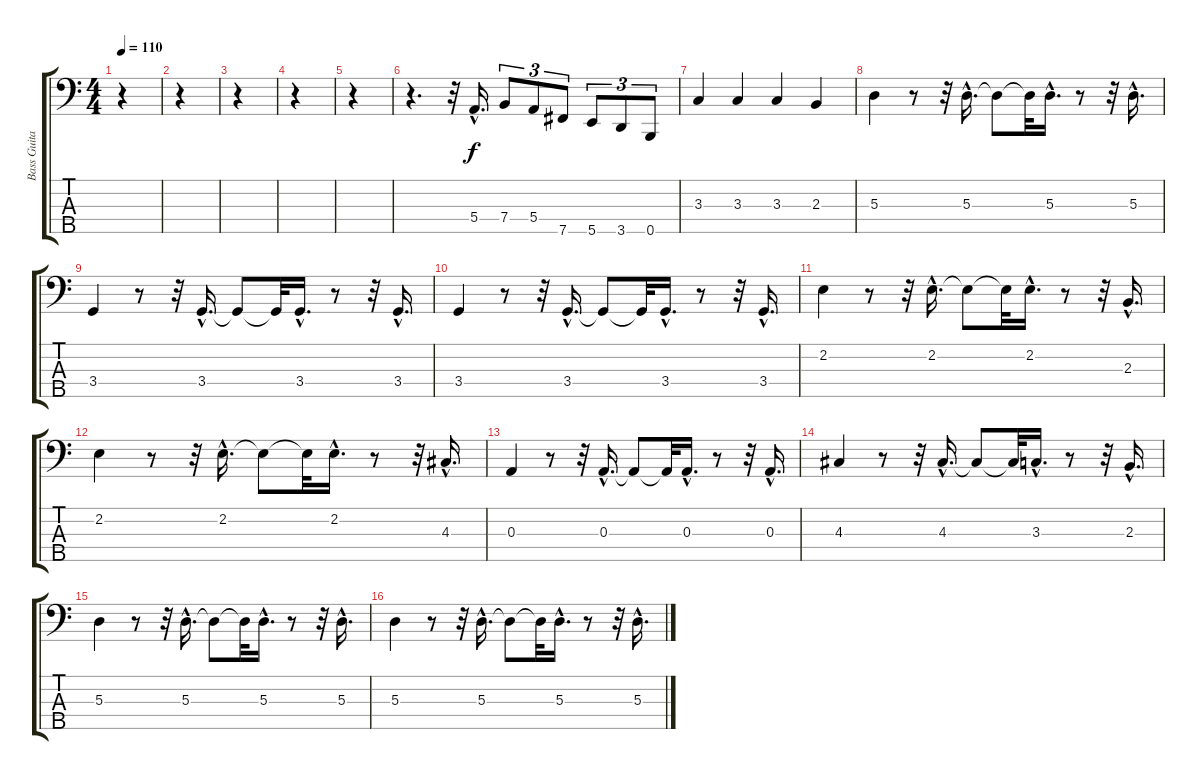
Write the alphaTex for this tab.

\track ("Bass Guitar" "Bass Guita") {instrument electricbassfinger}
\staff {score tabs}
\tuning (G2 D2 A1 E1 B0) {hide}
\ts (4 4)
\tempo 110
\clef f4
\ks c
r.4{dy f} |
r.4 |
r.4 |
r.4 |
r.4 |
r.4{d} r.32 5.4{hac}.16{d} 7.4.8{tu (3 2)} 5.4.8{tu (3 2)} 7.5.8{tu (3 2)} 5.5.8{tu (3 2)} 3.5.8{tu (3 2)} 0.5.8{tu (3 2)} |
3.3.4 3.3.4 3.3.4 2.3.4 |
5.3.4 r.8 r.32 5.3{hac}.16{d} 5.3{t}.8 5.3{t}.32 5.3{hac}.16{d} r.8 r.32 5.3{hac}.16{d} |
3.4.4 r.8 r.32 3.4{hac}.16{d} 3.4{t}.8 3.4{t}.32 3.4{hac}.16{d} r.8 r.32 3.4{hac}.16{d} |
3.4.4 r.8 r.32 3.4{hac}.16{d} 3.4{t}.8 3.4{t}.32 3.4{hac}.16{d} r.8 r.32 3.4{hac}.16{d} |
2.2.4 r.8 r.32 2.2{hac}.16{d} 2.2{t}.8 2.2{t}.32 2.2{hac}.16{d} r.8 r.32 2.3{hac}.16{d} |
2.2.4 r.8 r.32 2.2{hac}.16{d} 2.2{t}.8 2.2{t}.32 2.2{hac}.16{d} r.8 r.32 4.3{hac}.16{d} |
0.3.4 r.8 r.32 0.3{hac}.16{d} 0.3{t}.8 0.3{t}.32 0.3{hac}.16{d} r.8 r.32 0.3{hac}.16{d} |
4.3.4 r.8 r.32 4.3{hac}.16{d} 4.3{t}.8 4.3{t}.32 3.3{hac}.16{d} r.8 r.32 2.3{hac}.16{d} |
5.3.4 r.8 r.32 5.3{hac}.16{d} 5.3{t}.8 5.3{t}.32 5.3{hac}.16{d} r.8 r.32 5.3{hac}.16{d} |
5.3.4 r.8 r.32 5.3{hac}.16{d} 5.3{t}.8 5.3{t}.32 5.3{hac}.16{d} r.8 r.32 5.3{hac}.16{d}
